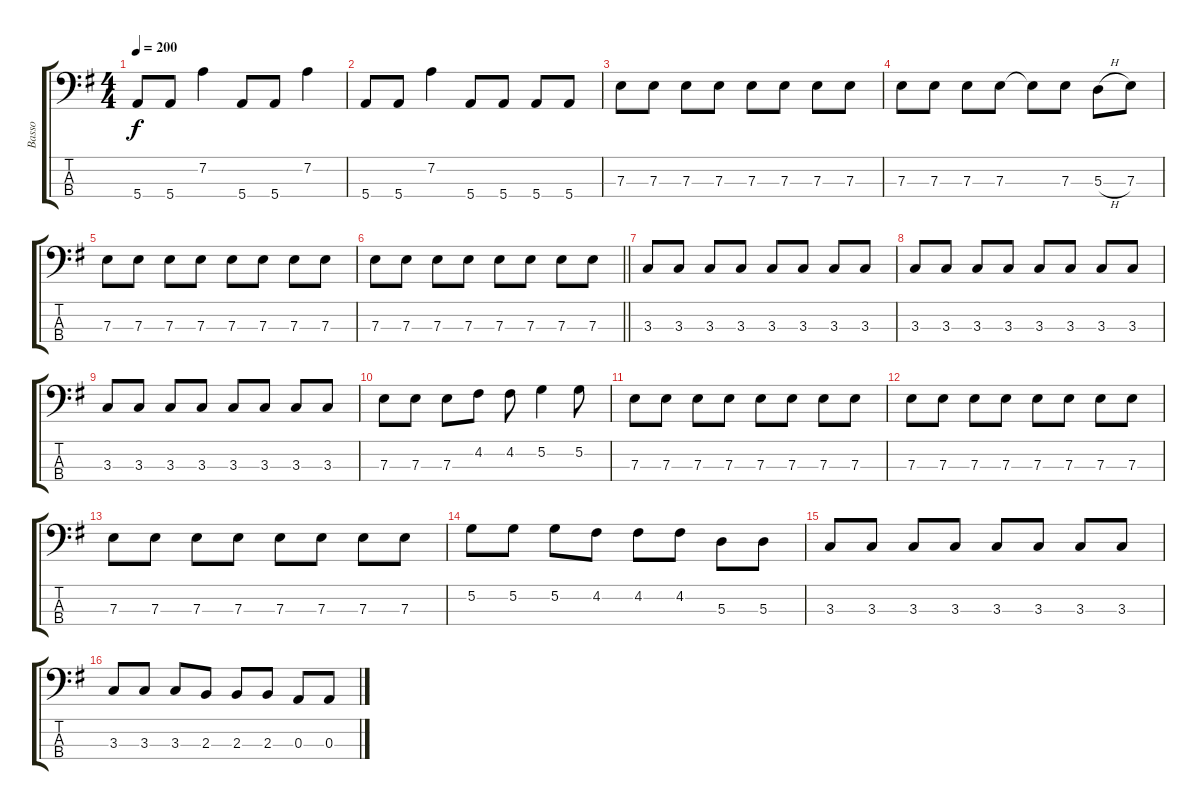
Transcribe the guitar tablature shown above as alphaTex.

\track ("Basso" "Basso") {instrument electricbasspick}
\staff {score tabs}
\tuning (G2 D2 A1 E1) {hide}
\ts (4 4)
\tempo 200
\clef f4
\ks g
5.4.8{dy f} 5.4.8 7.2.4 5.4.8 5.4.8 7.2.4 |
5.4.8 5.4.8 7.2.4 5.4.8 5.4.8 5.4.8 5.4.8 |
7.3.8 7.3.8 7.3.8 7.3.8 7.3.8 7.3.8 7.3.8 7.3.8 |
7.3.8 7.3.8 7.3.8 7.3.8 7.3{t}.8 7.3.8 5.3{h}.8 7.3.8 |
7.3.8 7.3.8 7.3.8 7.3.8 7.3.8 7.3.8 7.3.8 7.3.8 |
\barLineRight lightlight
7.3.8 7.3.8 7.3.8 7.3.8 7.3.8 7.3.8 7.3.8 7.3.8 |
3.3.8 3.3.8 3.3.8 3.3.8 3.3.8 3.3.8 3.3.8 3.3.8 |
3.3.8 3.3.8 3.3.8 3.3.8 3.3.8 3.3.8 3.3.8 3.3.8 |
3.3.8 3.3.8 3.3.8 3.3.8 3.3.8 3.3.8 3.3.8 3.3.8 |
7.3.8 7.3.8 7.3.8 4.2.8 4.2.8 5.2.4 5.2.8 |
7.3.8 7.3.8 7.3.8 7.3.8 7.3.8 7.3.8 7.3.8 7.3.8 |
7.3.8 7.3.8 7.3.8 7.3.8 7.3.8 7.3.8 7.3.8 7.3.8 |
7.3.8 7.3.8 7.3.8 7.3.8 7.3.8 7.3.8 7.3.8 7.3.8 |
5.2.8 5.2.8 5.2.8 4.2.8 4.2.8 4.2.8 5.3.8 5.3.8 |
3.3.8 3.3.8 3.3.8 3.3.8 3.3.8 3.3.8 3.3.8 3.3.8 |
3.3.8 3.3.8 3.3.8 2.3.8 2.3.8 2.3.8 0.3.8 0.3.8
